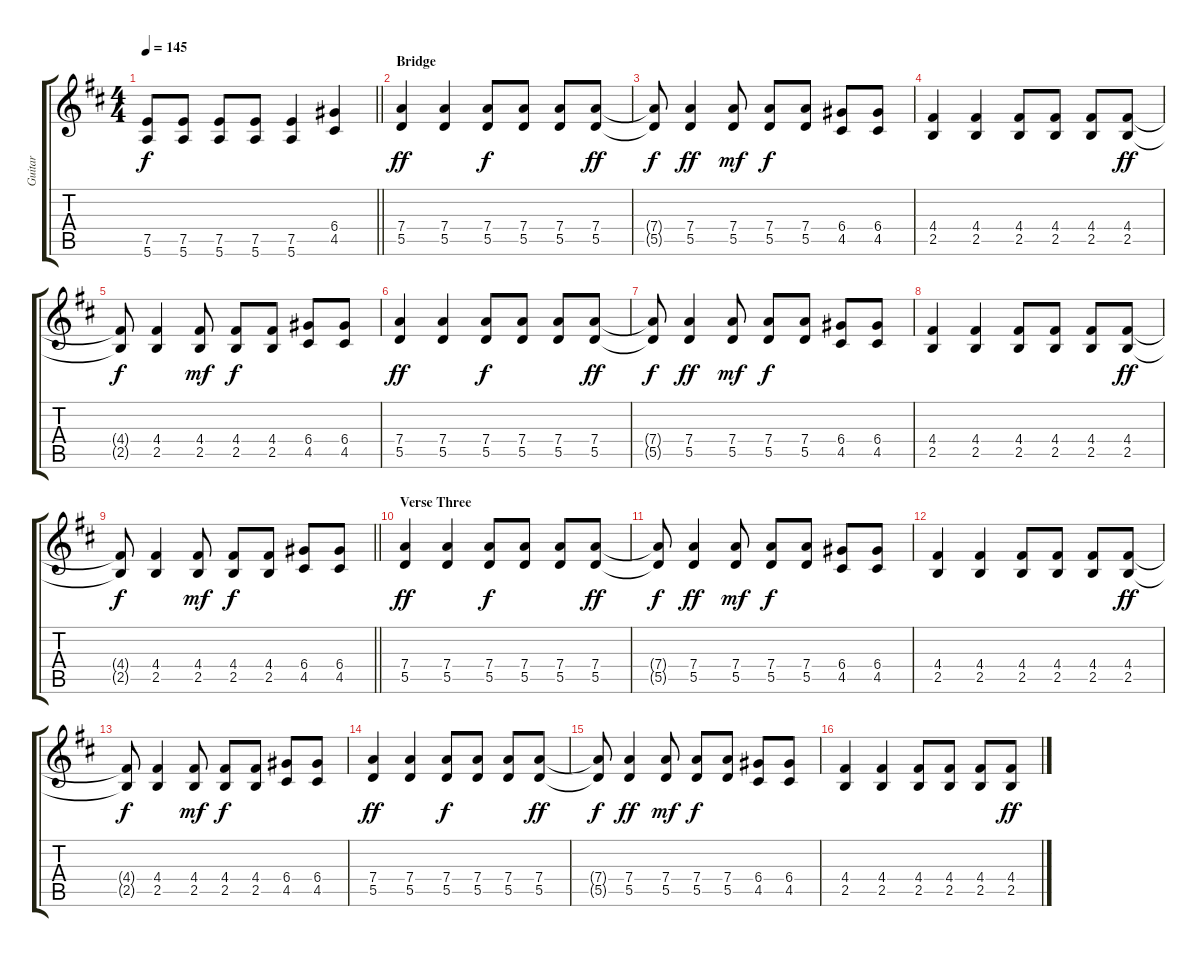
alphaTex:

\track ("Guitar" "Guitar") {instrument overdrivenguitar}
\staff {score tabs}
\tuning (E4 B3 G3 D3 A2 E2) {hide}
\ts (4 4)
\tempo 145
\clef g2
\barLineRight lightlight
\ks d
(7.5 5.6).8{dy f} (7.5 5.6).8 (7.5 5.6).8 (7.5 5.6).8 (7.5 5.6).4 (6.4 4.5).4 |
\section ("" "Bridge")
(7.4 5.5).4{dy ff} (7.4 5.5).4 (7.4 5.5).8{dy f} (7.4 5.5).8 (7.4 5.5).8 (7.4 5.5).8{dy ff} |
(7.4{t} 5.5{t}).8{dy f} (7.4 5.5).4{dy ff} (7.4 5.5).8{dy mf} (7.4 5.5).8{dy f} (7.4 5.5).8 (6.4 4.5).8 (6.4 4.5).8 |
(4.4 2.5).4 (4.4 2.5).4 (4.4 2.5).8 (4.4 2.5).8 (4.4 2.5).8 (4.4 2.5).8{dy ff} |
(4.4{t} 2.5{t}).8{dy f} (4.4 2.5).4 (4.4 2.5).8{dy mf} (4.4 2.5).8{dy f} (4.4 2.5).8 (6.4 4.5).8 (6.4 4.5).8 |
(7.4 5.5).4{dy ff} (7.4 5.5).4 (7.4 5.5).8{dy f} (7.4 5.5).8 (7.4 5.5).8 (7.4 5.5).8{dy ff} |
(7.4{t} 5.5{t}).8{dy f} (7.4 5.5).4{dy ff} (7.4 5.5).8{dy mf} (7.4 5.5).8{dy f} (7.4 5.5).8 (6.4 4.5).8 (6.4 4.5).8 |
(4.4 2.5).4 (4.4 2.5).4 (4.4 2.5).8 (4.4 2.5).8 (4.4 2.5).8 (4.4 2.5).8{dy ff} |
\barLineRight lightlight
(4.4{t} 2.5{t}).8{dy f} (4.4 2.5).4 (4.4 2.5).8{dy mf} (4.4 2.5).8{dy f} (4.4 2.5).8 (6.4 4.5).8 (6.4 4.5).8 |
\section ("" "Verse Three")
(7.4 5.5).4{dy ff} (7.4 5.5).4 (7.4 5.5).8{dy f} (7.4 5.5).8 (7.4 5.5).8 (7.4 5.5).8{dy ff} |
(7.4{t} 5.5{t}).8{dy f} (7.4 5.5).4{dy ff} (7.4 5.5).8{dy mf} (7.4 5.5).8{dy f} (7.4 5.5).8 (6.4 4.5).8 (6.4 4.5).8 |
(4.4 2.5).4 (4.4 2.5).4 (4.4 2.5).8 (4.4 2.5).8 (4.4 2.5).8 (4.4 2.5).8{dy ff} |
(4.4{t} 2.5{t}).8{dy f} (4.4 2.5).4 (4.4 2.5).8{dy mf} (4.4 2.5).8{dy f} (4.4 2.5).8 (6.4 4.5).8 (6.4 4.5).8 |
(7.4 5.5).4{dy ff} (7.4 5.5).4 (7.4 5.5).8{dy f} (7.4 5.5).8 (7.4 5.5).8 (7.4 5.5).8{dy ff} |
(7.4{t} 5.5{t}).8{dy f} (7.4 5.5).4{dy ff} (7.4 5.5).8{dy mf} (7.4 5.5).8{dy f} (7.4 5.5).8 (6.4 4.5).8 (6.4 4.5).8 |
(4.4 2.5).4 (4.4 2.5).4 (4.4 2.5).8 (4.4 2.5).8 (4.4 2.5).8 (4.4 2.5).8{dy ff}
